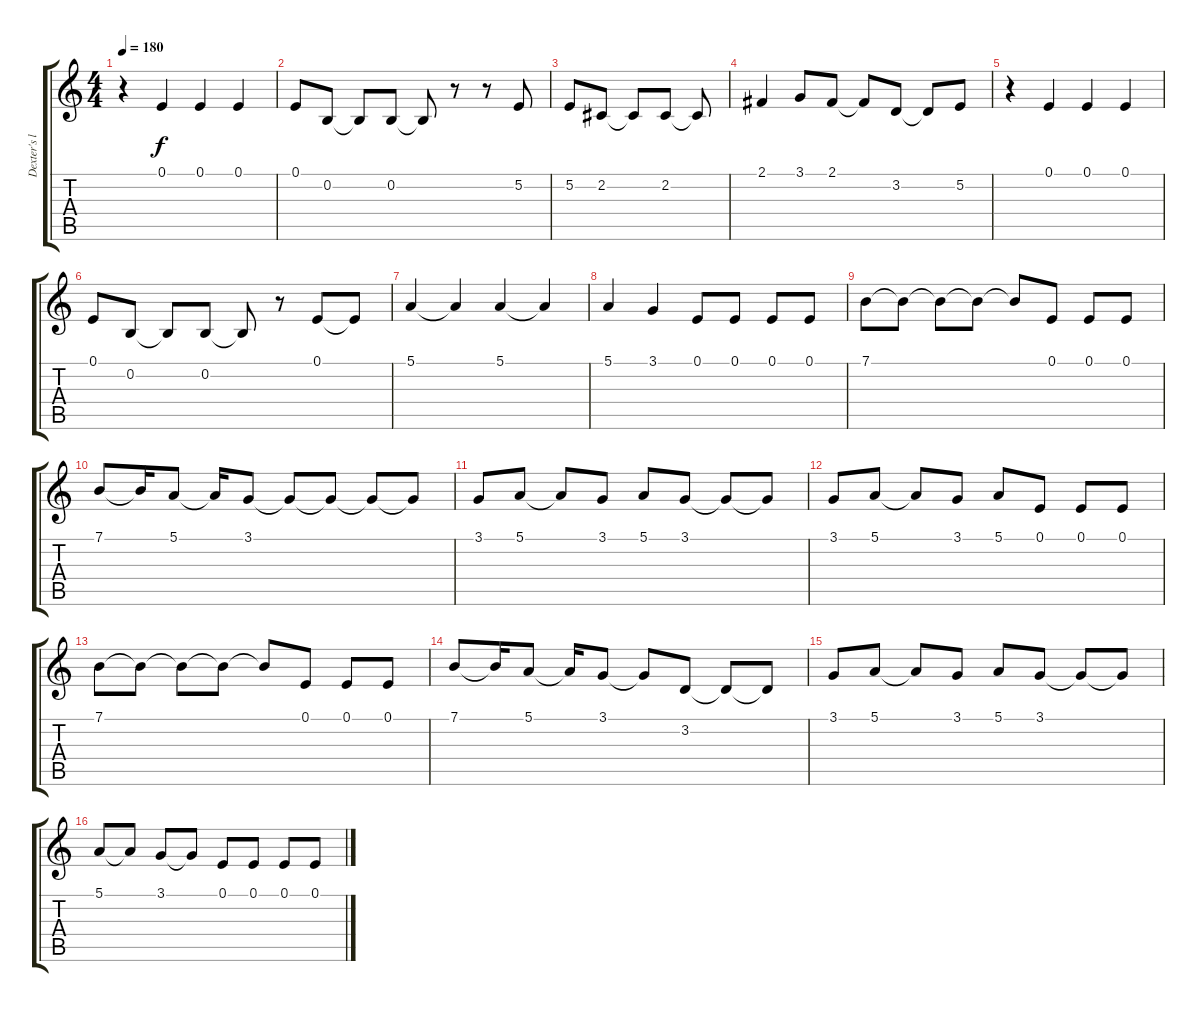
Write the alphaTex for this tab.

\track ("Dexter's lyrics" "Dexter's l") {instrument vibraphone}
\staff {score tabs}
\tuning (E4 B3 G3 D3 A2 E2) {hide}
\ts (4 4)
\tempo 180
\clef g2
\ks c
r.4{dy f} 0.1.4 0.1.4 0.1.4 |
0.1.8 0.2.8 0.2{t}.8 0.2.8 0.2{t}.8 r.8 r.8 5.2.8 |
5.2.8 2.2.8 2.2{t}.8 2.2.8 2.2{t}.8 |
2.1.4 3.1.8 2.1.8 2.1{t}.8 3.2.8 3.2{t}.8 5.2.8 |
r.4 0.1.4 0.1.4 0.1.4 |
0.1.8 0.2.8 0.2{t}.8 0.2.8 0.2{t}.8 r.8 0.1.8 0.1{t}.8 |
5.1.4 5.1{t}.4 5.1.4 5.1{t}.4 |
5.1.4 3.1.4 0.1.8{volume 16} 0.1.8 0.1.8 0.1.8 |
7.1.8 7.1{t}.8 7.1{t}.8 7.1{t}.8 7.1{t}.8 0.1.8 0.1.8 0.1.8 |
7.1.8 7.1{t}.16 5.1.8 5.1{t}.16 3.1.8 3.1{t}.8 3.1{t}.8 3.1{t}.8 3.1{t}.8 |
3.1.8 5.1.8 5.1{t}.8 3.1.8 5.1.8 3.1.8 3.1{t}.8 3.1{t}.8 |
3.1.8 5.1.8 5.1{t}.8 3.1.8 5.1.8 0.1.8 0.1.8 0.1.8 |
7.1.8 7.1{t}.8 7.1{t}.8 7.1{t}.8 7.1{t}.8 0.1.8 0.1.8 0.1.8 |
7.1.8 7.1{t}.16 5.1.8 5.1{t}.16 3.1.8 3.1{t}.8 3.2.8 3.2{t}.8 3.2{t}.8 |
3.1.8 5.1.8 5.1{t}.8 3.1.8 5.1.8 3.1.8 3.1{t}.8 3.1{t}.8 |
5.1.8 5.1{t}.8 3.1.8 3.1{t}.8 0.1.8 0.1.8 0.1.8 0.1.8
